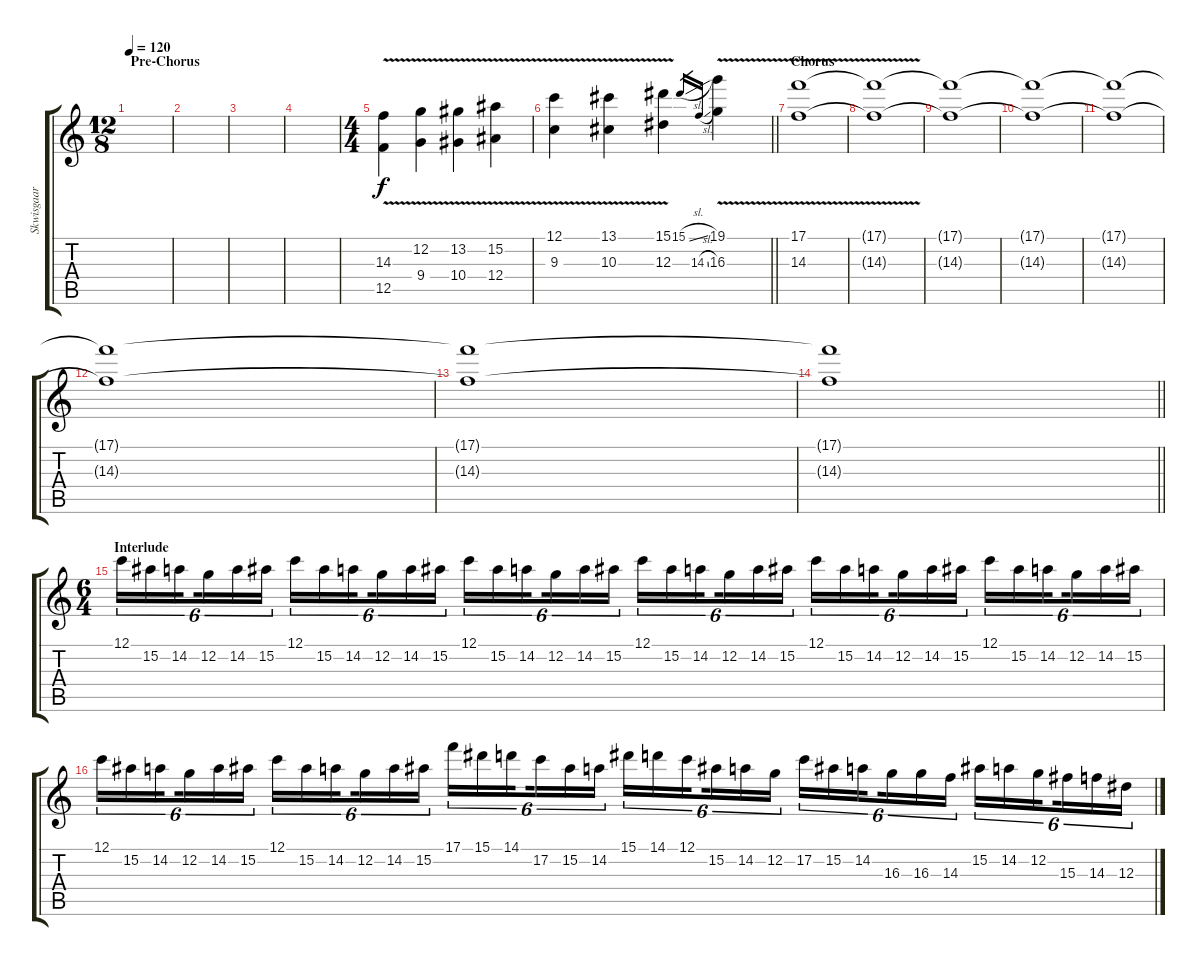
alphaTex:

\track ("Skwisgaar Skwigelf (Solo Guitar)" "Skwisgaar ") {instrument distortionguitar}
\staff {score tabs}
\tuning (C4 G3 Eb3 Bb2 F2 C2) {hide}
\ts (12 8)
\section ("" "Pre-Chorus")
\tempo 120
\clef g2
\ks c
|
|
|
|
\ts (4 4)
(14.3{v} 12.5{v}).4 (12.2{v} 9.4{v}).4 (13.2{v} 10.4{v}).4 (15.2{v} 12.4{v}).4 |
\barLineRight lightlight
(12.1{v} 9.3{v}).4 (13.1{v} 10.3{v}).4 (15.1{v} 12.3{v}).4 15.1{sl}.16{gr} 14.3{sl}.16{gr} (19.1{v} 16.3{v}).4 |
\section ("" "Chorus")
(17.1{v} 14.3{v}).1{volume 8} |
(17.1{t} 14.3{t}).1 |
(17.1{t} 14.3{t}).1 |
(17.1{t} 14.3{t}).1 |
(17.1{t} 14.3{t}).1{volume 0} |
(17.1{t} 14.3{t}).1 |
(17.1{t} 14.3{t}).1 |
\barLineRight lightlight
(17.1{t} 14.3{t}).1 |
\ts (6 4)
\section ("" "Interlude")
12.1.16{tu (6 4) volume 16} 15.2.16{tu (6 4)} 14.2.16{tu (6 4) beam splitsecondary} 12.2.16{tu (6 4)} 14.2.16{tu (6 4)} 15.2.16{tu (6 4) beam splitsecondary} 12.1.16{tu (6 4)} 15.2.16{tu (6 4)} 14.2.16{tu (6 4) beam splitsecondary} 12.2.16{tu (6 4)} 14.2.16{tu (6 4)} 15.2.16{tu (6 4) beam splitsecondary} 12.1.16{tu (6 4)} 15.2.16{tu (6 4)} 14.2.16{tu (6 4) beam splitsecondary} 12.2.16{tu (6 4)} 14.2.16{tu (6 4)} 15.2.16{tu (6 4)} 12.1.16{tu (6 4)} 15.2.16{tu (6 4)} 14.2.16{tu (6 4) beam splitsecondary} 12.2.16{tu (6 4)} 14.2.16{tu (6 4)} 15.2.16{tu (6 4) beam splitsecondary} 12.1.16{tu (6 4)} 15.2.16{tu (6 4)} 14.2.16{tu (6 4) beam splitsecondary} 12.2.16{tu (6 4)} 14.2.16{tu (6 4)} 15.2.16{tu (6 4) beam splitsecondary} 12.1.16{tu (6 4)} 15.2.16{tu (6 4)} 14.2.16{tu (6 4) beam splitsecondary} 12.2.16{tu (6 4)} 14.2.16{tu (6 4)} 15.2.16{tu (6 4)} |
12.1.16{tu (6 4)} 15.2.16{tu (6 4)} 14.2.16{tu (6 4) beam splitsecondary} 12.2.16{tu (6 4)} 14.2.16{tu (6 4)} 15.2.16{tu (6 4) beam splitsecondary} 12.1.16{tu (6 4)} 15.2.16{tu (6 4)} 14.2.16{tu (6 4) beam splitsecondary} 12.2.16{tu (6 4)} 14.2.16{tu (6 4)} 15.2.16{tu (6 4) beam splitsecondary} 17.1.16{tu (6 4)} 15.1.16{tu (6 4)} 14.1.16{tu (6 4) beam splitsecondary} 17.2.16{tu (6 4)} 15.2.16{tu (6 4)} 14.2.16{tu (6 4)} 15.1.16{tu (6 4)} 14.1.16{tu (6 4)} 12.1.16{tu (6 4) beam splitsecondary} 15.2.16{tu (6 4)} 14.2.16{tu (6 4)} 12.2.16{tu (6 4) beam splitsecondary} 17.2.16{tu (6 4)} 15.2.16{tu (6 4)} 14.2.16{tu (6 4) beam splitsecondary} 16.3.16{tu (6 4)} 16.3.16{tu (6 4)} 14.3.16{tu (6 4) beam splitsecondary} 15.2.16{tu (6 4)} 14.2.16{tu (6 4)} 12.2.16{tu (6 4) beam splitsecondary} 15.3.16{tu (6 4)} 14.3.16{tu (6 4)} 12.3.16{tu (6 4)}
